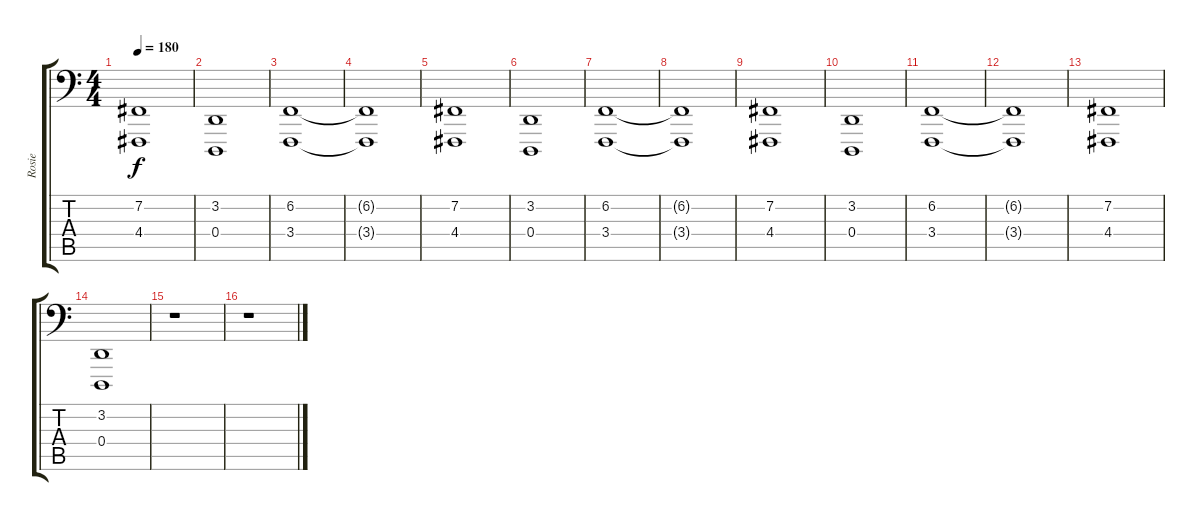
\track ("Rosie" "Rosie") {instrument stringensemble1}
\staff {score tabs}
\tuning (E2 B1 G1 D1 A0 D0) {hide}
\ts (4 4)
\tempo 180
\clef f4
\ks c
(7.2 4.4).1{dy f} |
(3.2 0.4).1 |
(6.2 3.4).1 |
(6.2{t} 3.4{t}).1 |
(7.2 4.4).1 |
(3.2 0.4).1 |
(6.2 3.4).1 |
(6.2{t} 3.4{t}).1 |
(7.2 4.4).1 |
(3.2 0.4).1 |
(6.2 3.4).1 |
(6.2{t} 3.4{t}).1 |
(7.2 4.4).1 |
(3.2 0.4).1 |
r.1 |
r.1
